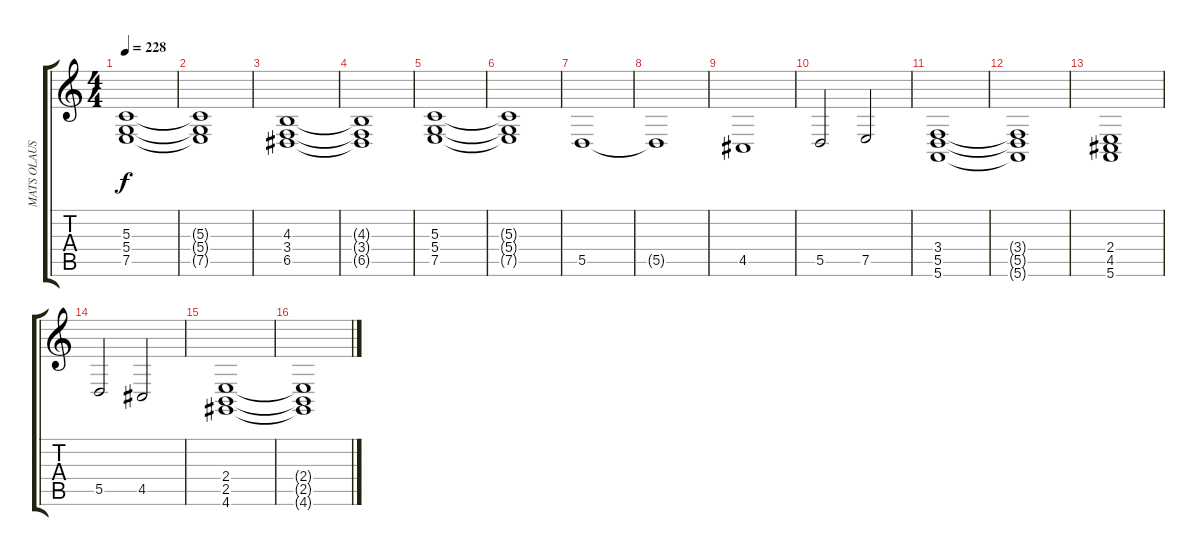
\track ("MATS OLAUSSON" "MATS OLAUS") {instrument reedorgan}
\staff {score tabs}
\tuning (E4 B3 G3 D3 A2 E2) {hide}
\ts (4 4)
\tempo 228
\clef g2
\ks c
(5.3 5.4 7.5).1{dy f} |
(5.3{t} 5.4{t} 7.5{t}).1 |
(4.3 3.4 6.5).1 |
(4.3{t} 3.4{t} 6.5{t}).1 |
(5.3 5.4 7.5).1 |
(5.3{t} 5.4{t} 7.5{t}).1 |
5.5.1 |
5.5{t}.1 |
4.5.1 |
5.5.2 7.5.2 |
(3.4 5.5 5.6).1 |
(3.4{t} 5.5{t} 5.6{t}).1 |
(2.4 4.5 5.6).1 |
5.5.2 4.5.2 |
(2.4 2.5 4.6).1 |
(2.4{t} 2.5{t} 4.6{t}).1
